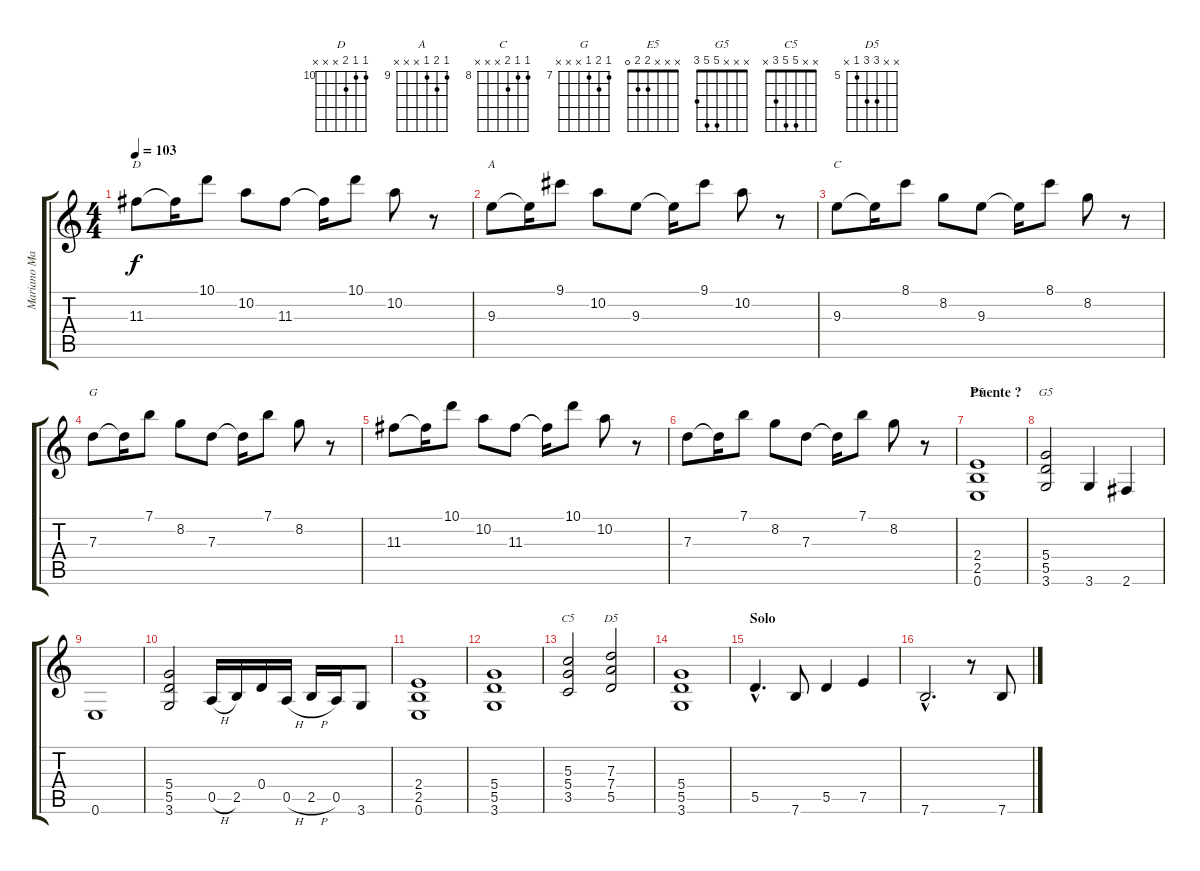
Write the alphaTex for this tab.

\track ("Mariano Matinez" "Mariano Ma") {instrument distortionguitar}
\staff {score tabs}
\tuning (E4 B3 G3 D3 A2 E2) {hide}
\chord ("D" 10 10 11 x x x) {firstfret 10}
\chord ("A" 9 10 9 x x x) {firstfret 9}
\chord ("C" 8 8 9 x x x) {firstfret 8}
\chord ("G" 7 8 7 x x x) {firstfret 7}
\chord ("E5" x x x 2 2 0)
\chord ("G5" x x x 5 5 3)
\chord ("C5" x x 5 5 3 x)
\chord ("D5" x x 7 7 5 x) {firstfret 5}
\ts (4 4)
\tempo 103
\clef g2
\ks c
11.3.8{ch "D" dy f} 11.3{t}.16 10.1.8 10.2.8 11.3.8 11.3{t}.16 10.1.8 10.2.8 r.8 |
9.3.8{ch "A"} 9.3{t}.16 9.1.8 10.2.8 9.3.8 9.3{t}.16 9.1.8 10.2.8 r.8 |
9.3.8{ch "C"} 9.3{t}.16 8.1.8 8.2.8 9.3.8 9.3{t}.16 8.1.8 8.2.8 r.8 |
7.3.8{ch "G"} 7.3{t}.16 7.1.8 8.2.8 7.3.8 7.3{t}.16 7.1.8 8.2.8 r.8 |
11.3.8 11.3{t}.16 10.1.8 10.2.8 11.3.8 11.3{t}.16 10.1.8 10.2.8 r.8 |
7.3.8 7.3{t}.16 7.1.8 8.2.8 7.3.8 7.3{t}.16 7.1.8 8.2.8 r.8 |
\section ("" "Puente ?")
(2.4 2.5 0.6).1{ch "E5" volume 10} |
(5.4 5.5 3.6).2{ch "G5"} 3.6.4{volume 16} 2.6.4 |
0.6.1 |
(5.4 5.5 3.6).2{volume 10} 0.5{h}.16{volume 16} 2.5.16 0.4.16 0.5{h}.16 2.5{h}.16 0.5.16 3.6.8 |
(2.4 2.5 0.6).1{volume 10} |
(5.4 5.5 3.6).1 |
(5.3 5.4 3.5).2{ch "C5"} (7.3 7.4 5.5).2{ch "D5"} |
(5.4 5.5 3.6).1 |
\section ("" "Solo")
5.5{hac}.4{d volume 16} 7.6.8 5.5.4 7.5.4 |
7.6{hac}.2{d} r.8 7.6.8
